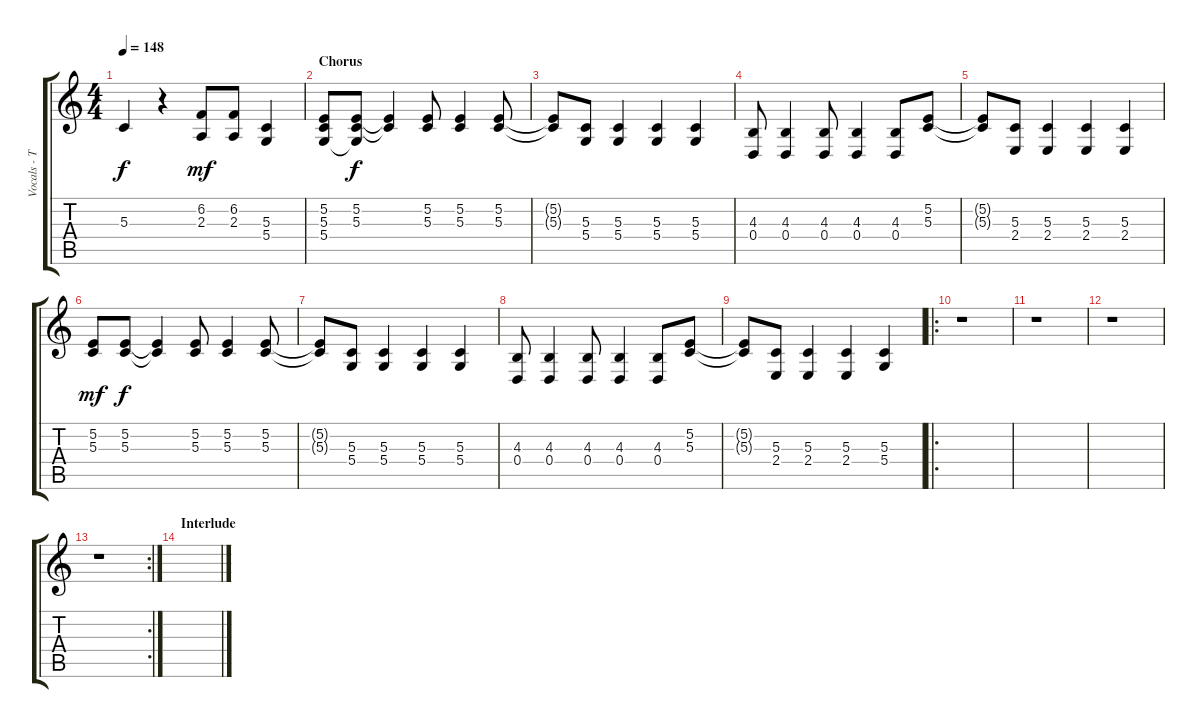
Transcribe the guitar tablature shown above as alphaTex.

\track ("Vocals - Tom" "Vocals - T") {instrument tenorsax}
\staff {score tabs}
\tuning (E4 B3 G3 D3 A2 E2) {hide}
\ts (4 4)
\tempo 148
\clef g2
\ks c
5.3.4{dy f} r.4 (6.2 2.3).8{dy mf} (6.2 2.3).8 (5.3 5.4).4 |
\section ("" "Chorus")
(5.2 5.3 5.4).8 (5.2 5.3 5.4{t}).8{dy f} (5.2{t} 5.3{t}).4 (5.2 5.3).8 (5.2 5.3).4 (5.2 5.3).8 |
(5.2{t} 5.3{t}).8 (5.3 5.4).8 (5.3 5.4).4 (5.3 5.4).4 (5.3 5.4).4 |
(4.3 0.4).8 (4.3 0.4).4 (4.3 0.4).8 (4.3 0.4).4 (4.3 0.4).8 (5.2 5.3).8 |
(5.2{t} 5.3{t}).8 (5.3 2.4).8 (5.3 2.4).4 (5.3 2.4).4 (5.3 2.4).4 |
(5.2 5.3).8{dy mf} (5.2 5.3).8{dy f} (5.2{t} 5.3{t}).4 (5.2 5.3).8 (5.2 5.3).4 (5.2 5.3).8 |
(5.2{t} 5.3{t}).8 (5.3 5.4).8 (5.3 5.4).4 (5.3 5.4).4 (5.3 5.4).4 |
(4.3 0.4).8 (4.3 0.4).4 (4.3 0.4).8 (4.3 0.4).4 (4.3 0.4).8 (5.2 5.3).8 |
(5.2{t} 5.3{t}).8 (5.3 2.4).8 (5.3 2.4).4 (5.3 2.4).4 (5.3 5.4).4 |
\ro
r.1 |
r.1 |
r.1 |
\rc 2
r.1 |
\section ("" "Interlude")
